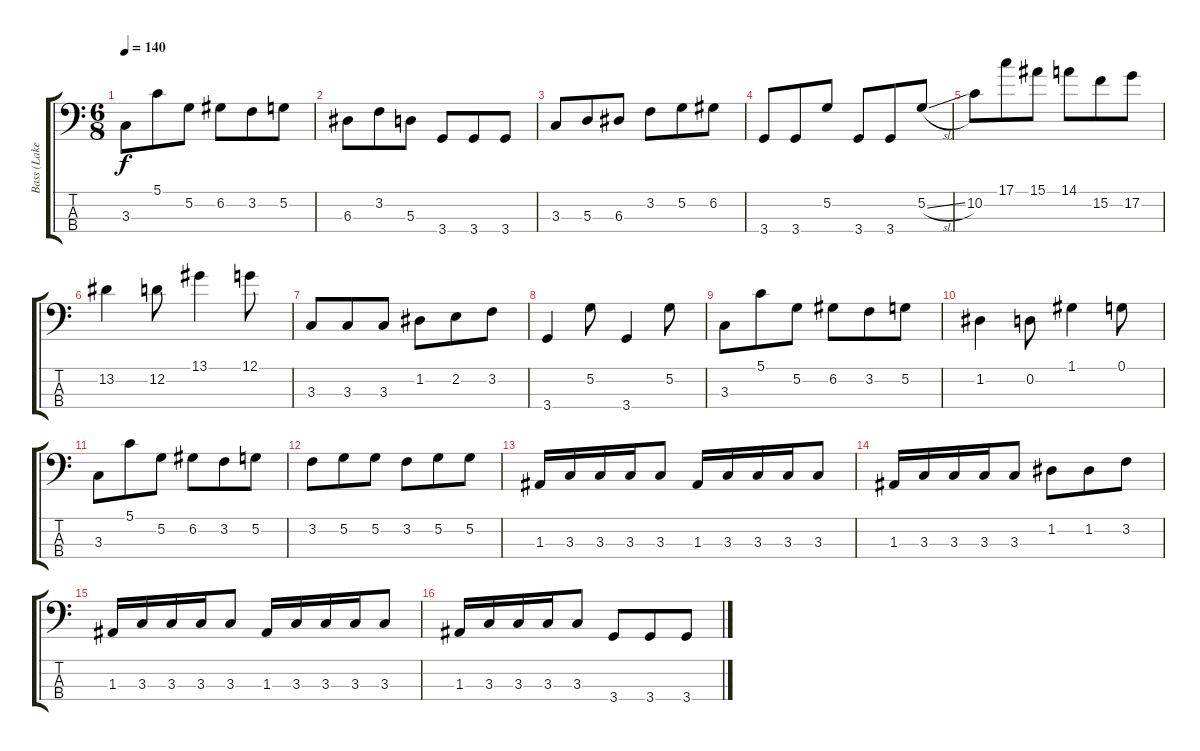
\track ("Bass (Lake)" "Bass (Lake") {instrument electricbassfinger}
\staff {score tabs}
\tuning (G2 D2 A1 E1) {hide}
\ts (6 8)
\tempo 140
\clef f4
\ks c
3.3.8{dy f} 5.1.8 5.2.8 6.2.8 3.2.8 5.2.8 |
6.3.8 3.2.8 5.3.8 3.4.8 3.4.8 3.4.8 |
3.3.8 5.3.8 6.3.8 3.2.8 5.2.8 6.2.8 |
3.4.8 3.4.8 5.2.8 3.4.8 3.4.8 5.2{sl}.8 |
10.2.8 17.1.8 15.1.8 14.1.8 15.2.8 17.2.8 |
13.2.4 12.2.8 13.1.4 12.1.8 |
3.3.8 3.3.8 3.3.8 1.2.8 2.2.8 3.2.8 |
3.4.4 5.2.8 3.4.4 5.2.8 |
3.3.8 5.1.8 5.2.8 6.2.8 3.2.8 5.2.8 |
1.2.4 0.2.8 1.1.4 0.1.8 |
3.3.8 5.1.8 5.2.8 6.2.8 3.2.8 5.2.8 |
3.2.8 5.2.8 5.2.8 3.2.8 5.2.8 5.2.8 |
1.3.16 3.3.16 3.3.16 3.3.16 3.3.8 1.3.16 3.3.16 3.3.16 3.3.16 3.3.8 |
1.3.16 3.3.16 3.3.16 3.3.16 3.3.8 1.2.8 1.2.8 3.2.8 |
1.3.16 3.3.16 3.3.16 3.3.16 3.3.8 1.3.16 3.3.16 3.3.16 3.3.16 3.3.8 |
1.3.16 3.3.16 3.3.16 3.3.16 3.3.8 3.4.8 3.4.8 3.4.8
